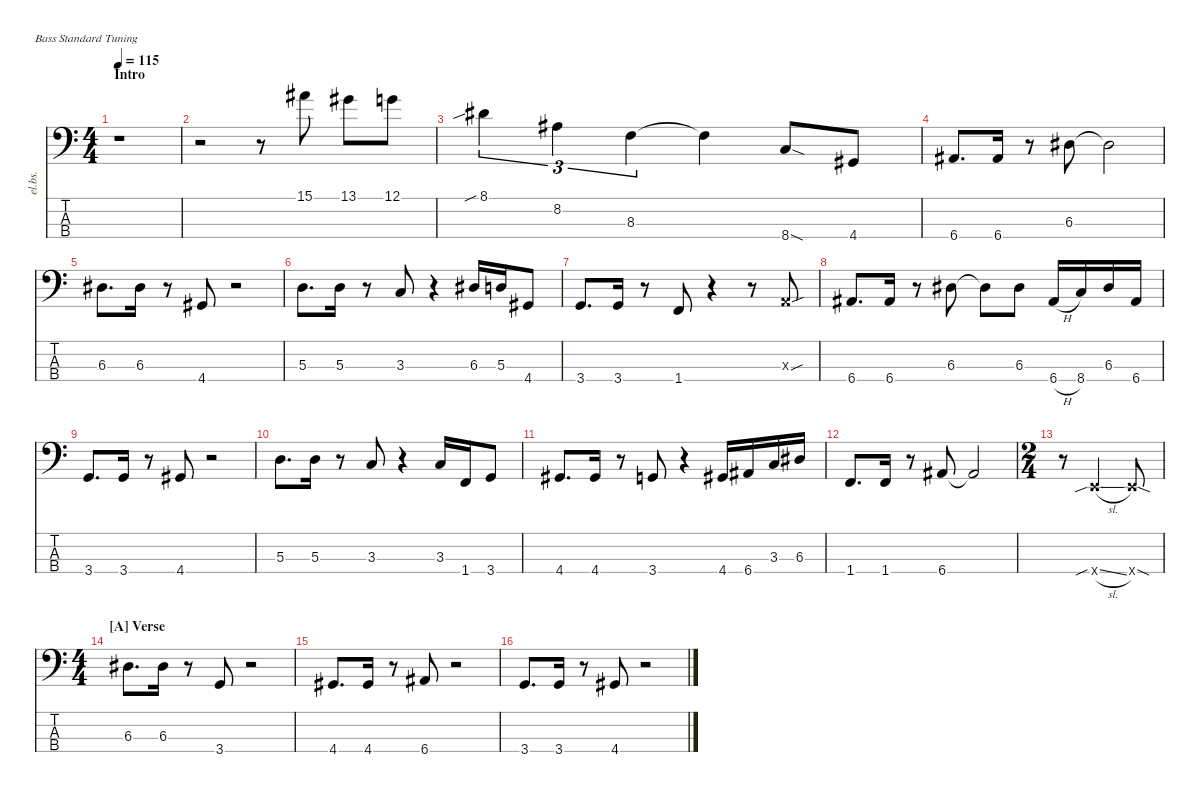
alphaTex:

\defaultSystemsLayout 4
\hideDynamics
\bracketExtendMode nobrackets
\track ("Electric Bass" "el.bs.") {solo instrument electricbassfinger}
\staff {score tabs}
\tuning (G2 D2 A1 E1)
\ts (4 4)
\section ("" "Intro")
\tempo 115
\clef f4
\ks c
r.1{dy mf instrument electricbassfinger} |
r.2 r.8 15.1{acc #}.8 13.1{acc #}.8 12.1.8 |
8.1{sib acc #}.4{tu (3 2)} 8.2{acc #}.4{tu (3 2)} 8.3.4{tu (3 2)} 8.3{t}.4 8.4{sod}.8 4.4{acc #}.8 |
6.4{acc #}.8{d} 6.4{acc #}.16 r.8 6.3{acc #}.8 6.3{t acc #}.2 |
6.3{acc #}.8{d} 6.3{acc #}.16 r.8 4.4{acc #}.8 r.2 |
5.3.8{d} 5.3.16 r.8 3.3.8 r.4 6.3{acc #}.16 5.3.16 4.4{acc #}.8 |
3.4.8{d} 3.4.16 r.8 1.4.8 r.4 r.8 0.3{sou x}.8 |
6.4{acc #}.8{d} 6.4{acc #}.16 r.8 6.3{acc #}.8 6.3{t acc #}.8 6.3{acc #}.8 6.4{h acc #}.16 8.4.16 6.3{acc #}.16 6.4{acc #}.16 |
3.4.8{d} 3.4.16 r.8 4.4{acc #}.8 r.2 |
5.3.8{d} 5.3.16 r.8 3.3.8 r.4 3.3.16 1.4.16 3.4.8 |
4.4{acc #}.8{d} 4.4{acc #}.16 r.8 3.4.8 r.4 4.4{acc #}.16 6.4{acc #}.16 3.3.16 6.3{acc #}.16 |
1.4.8{d} 1.4.16 r.8 6.4{acc #}.8 6.4{t acc #}.2 |
\ts (2 4)
\beaming (8 2 2)
r.8 0.4{sib sl x}.4 0.4{sod x}.8 |
\ts (4 4)
\beaming (8 2 2 2 2)
\section ("A" "Verse")
6.3{acc #}.8{d} 6.3{acc #}.16 r.8 3.4.8 r.2 |
4.4{acc #}.8{d} 4.4{acc #}.16 r.8 6.4{acc #}.8 r.2 |
3.4.8{d} 3.4.16 r.8 4.4{acc #}.8 r.2
